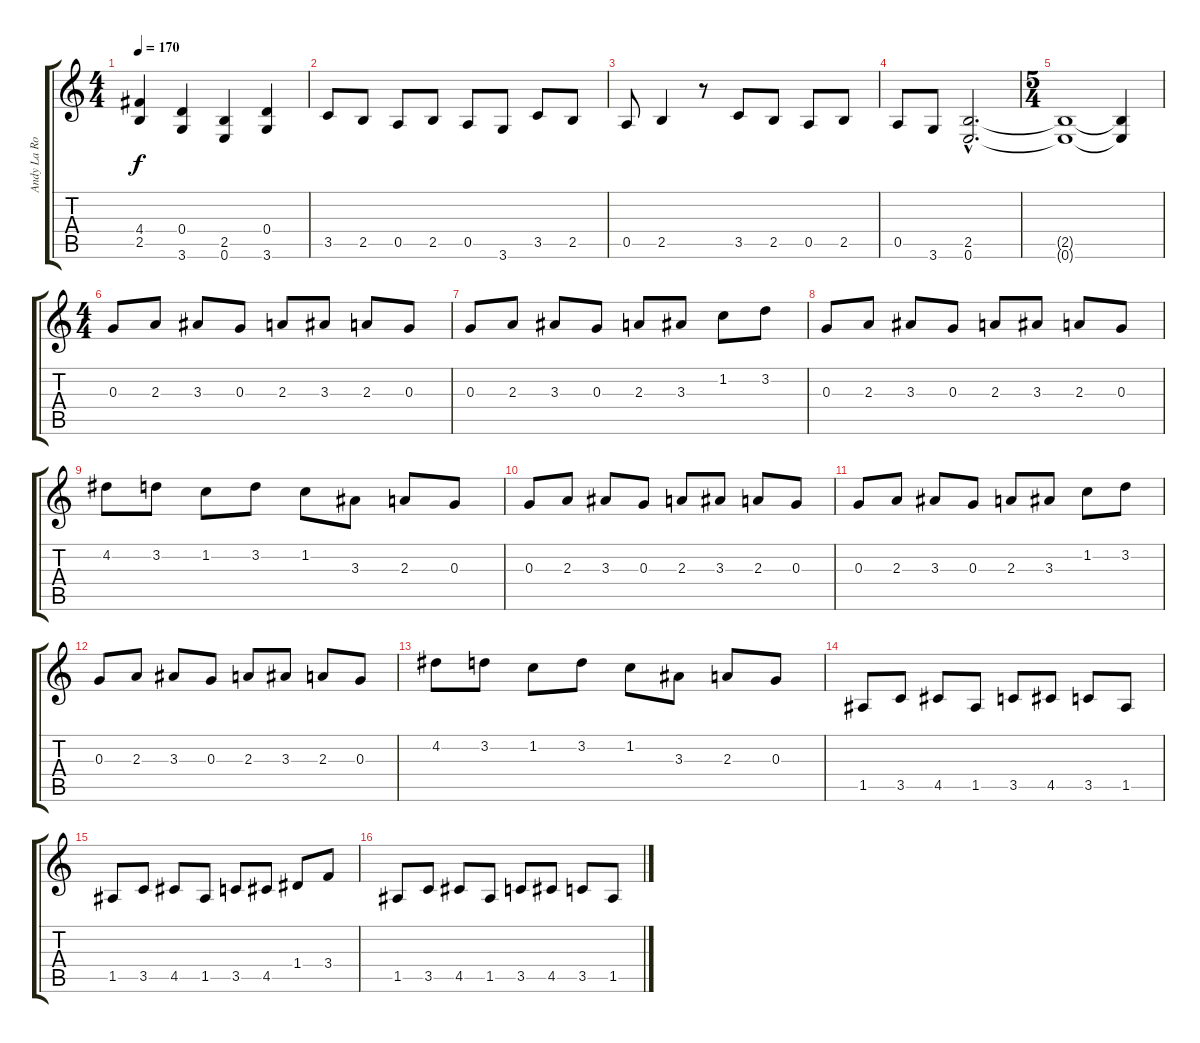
\track ("Andy La Rocque" "Andy La Ro") {instrument overdrivenguitar}
\staff {score tabs}
\tuning (E4 B3 G3 D3 A2 E2) {hide}
\ts (4 4)
\tempo 170
\clef g2
\ks c
(4.4 2.5).4{dy f} (0.4 3.6).4 (2.5 0.6).4 (0.4 3.6).4 |
3.5.8 2.5.8 0.5.8 2.5.8 0.5.8 3.6.8 3.5.8 2.5.8 |
0.5.8 2.5.4 r.8 3.5.8 2.5.8 0.5.8 2.5.8 |
0.5.8 3.6.8 (2.5{hac} 0.6{hac}).2{d} |
\ts (5 4)
(2.5{t} 0.6{t}).1 (2.5{t} 0.6{t}).4 |
\ts (4 4)
0.3.8 2.3.8 3.3.8 0.3.8 2.3.8 3.3.8 2.3.8 0.3.8 |
0.3.8 2.3.8 3.3.8 0.3.8 2.3.8 3.3.8 1.2.8 3.2.8 |
0.3.8 2.3.8 3.3.8 0.3.8 2.3.8 3.3.8 2.3.8 0.3.8 |
4.2.8 3.2.8 1.2.8 3.2.8 1.2.8 3.3.8 2.3.8 0.3.8 |
0.3.8 2.3.8 3.3.8 0.3.8 2.3.8 3.3.8 2.3.8 0.3.8 |
0.3.8 2.3.8 3.3.8 0.3.8 2.3.8 3.3.8 1.2.8 3.2.8 |
0.3.8 2.3.8 3.3.8 0.3.8 2.3.8 3.3.8 2.3.8 0.3.8 |
4.2.8 3.2.8 1.2.8 3.2.8 1.2.8 3.3.8 2.3.8 0.3.8 |
1.5.8 3.5.8 4.5.8 1.5.8 3.5.8 4.5.8 3.5.8 1.5.8 |
1.5.8 3.5.8 4.5.8 1.5.8 3.5.8 4.5.8 1.4.8 3.4.8 |
1.5.8 3.5.8 4.5.8 1.5.8 3.5.8 4.5.8 3.5.8 1.5.8
